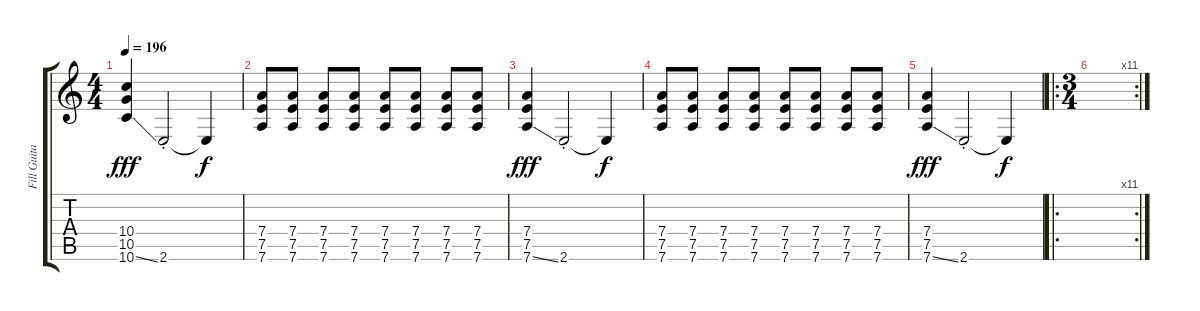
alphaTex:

\track ("Fill Guitar #2" "Fill Guita") {instrument distortionguitar}
\staff {score tabs}
\tuning (E4 B3 G3 D3 A2 D2) {hide}
\ts (4 4)
\tempo 196
\clef g2
\ks c
(10.4 10.5 10.6{ss}).4{dy fff} 2.6{st}.2 2.6{t}.4{dy f} |
(7.4 7.5 7.6).8 (7.4 7.5 7.6).8 (7.4 7.5 7.6).8 (7.4 7.5 7.6).8 (7.4 7.5 7.6).8 (7.4 7.5 7.6).8 (7.4 7.5 7.6).8 (7.4 7.5 7.6).8 |
(7.4 7.5 7.6{ss}).4{dy fff} 2.6{st}.2 2.6{t}.4{dy f} |
(7.4 7.5 7.6).8 (7.4 7.5 7.6).8 (7.4 7.5 7.6).8 (7.4 7.5 7.6).8 (7.4 7.5 7.6).8 (7.4 7.5 7.6).8 (7.4 7.5 7.6).8 (7.4 7.5 7.6).8 |
(7.4 7.5 7.6{ss}).4{dy fff} 2.6{st}.2 2.6{t}.4{dy f} |
\ro
\rc 11
\ts (3 4)
